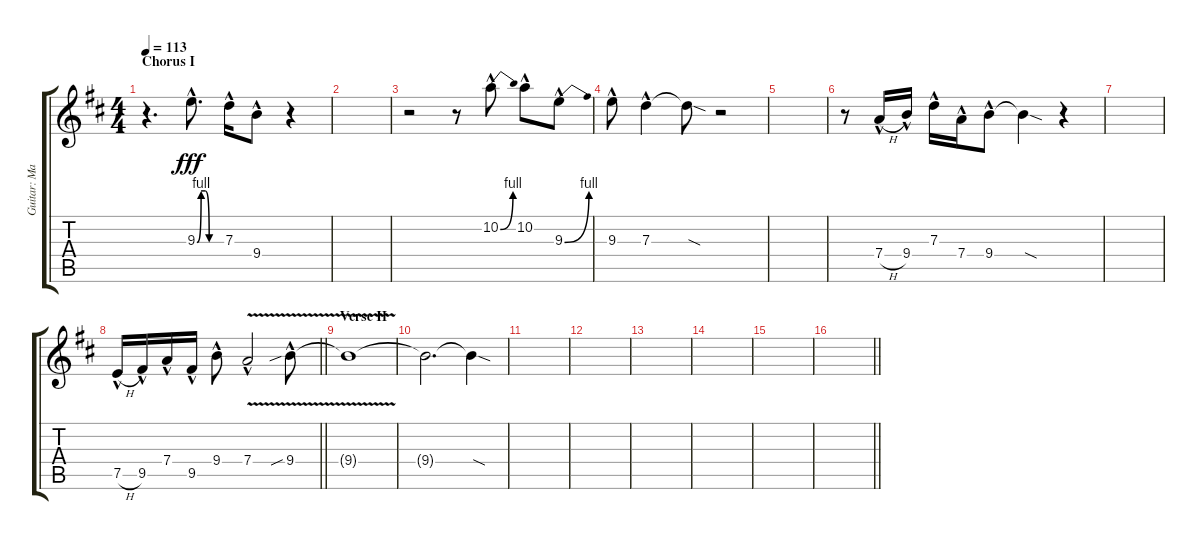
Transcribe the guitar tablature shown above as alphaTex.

\track ("Guitar: Marty" "Guitar: Ma") {instrument overdrivenguitar}
\staff {score tabs}
\tuning (E4 B3 G3 D3 A2 E2) {hide}
\ts (4 4)
\section ("" "Chorus I")
\tempo 113
\clef g2
\ks d
r.4{d dy fff} 9.3{be (custom 0 0 10 4 20 4 30 0 60 0) hac}.8{d} 7.3{hac}.16 9.4{hac}.8 r.4 |
|
r.2 r.8 10.2{be (bend 0 0 60 4) hac}.8 10.2{hac}.8 9.3{be (bend 0 0 60 4) hac}.8 |
9.3{hac}.8 7.3{hac}.4 7.3{sod t}.8 r.2 |
|
r.8 7.4{h hac}.16 9.4{hac}.16 7.3{hac}.16 7.4{hac}.16 9.4{hac}.8 9.4{sod t}.4 r.4 |
|
\barLineRight lightlight
7.5{h hac}.16 9.5{hac}.16 7.4{hac}.16 9.5{hac}.16 9.4{hac}.8 7.4{v hac}.2 9.4{v sib hac}.8 |
\section ("" "Verse II")
9.4{t}.1 |
9.4{t}.2{d} 9.4{sod t}.4 |
|
|
|
|
|
\barLineRight lightlight
